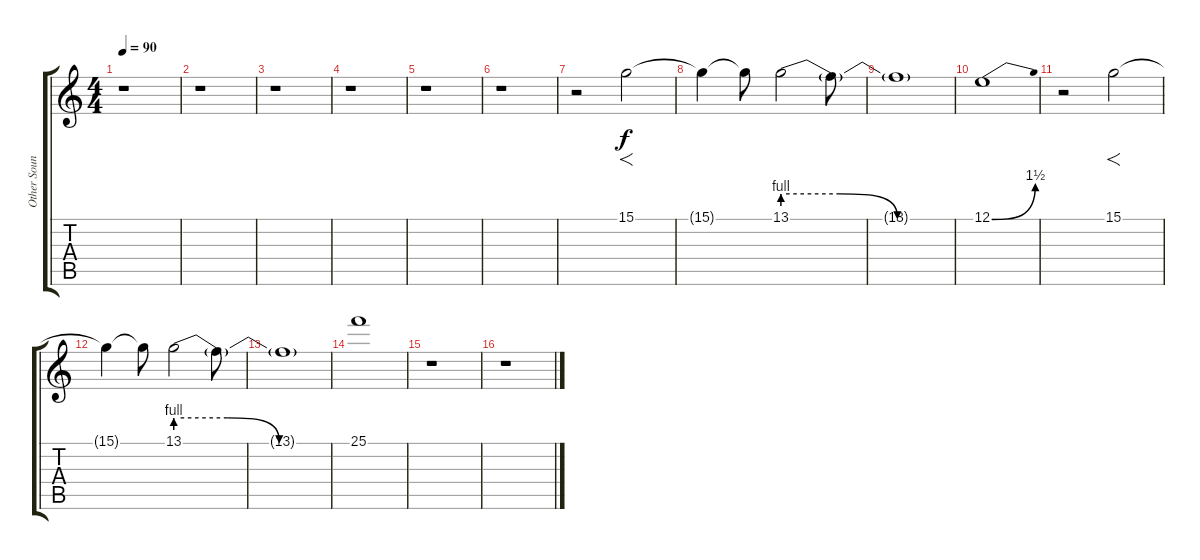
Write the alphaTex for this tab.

\track ("Other Sounds:" "Other Soun") {instrument lead2sawtooth}
\staff {score tabs}
\tuning (E4 B3 G3 D3 A2 E2) {hide}
\ts (4 4)
\tempo 90
\clef g2
\ks c
r.1{dy f} |
r.1 |
r.1 |
r.1 |
r.1 |
r.1 |
r.2 15.1.2{f} |
15.1{t}.4 15.1{t}.8 13.1{be (custom 0 4 20 4 40 0 60 0)}.2 13.1{t}.8 |
13.1{t}.1 |
12.1{be (bend 0 0 60 6)}.1 |
r.2 15.1.2{f} |
15.1{t}.4 15.1{t}.8 13.1{be (custom 0 4 20 4 40 0 60 0)}.2 13.1{t}.8 |
13.1{t}.1 |
25.1.1 |
r.1 |
r.1
